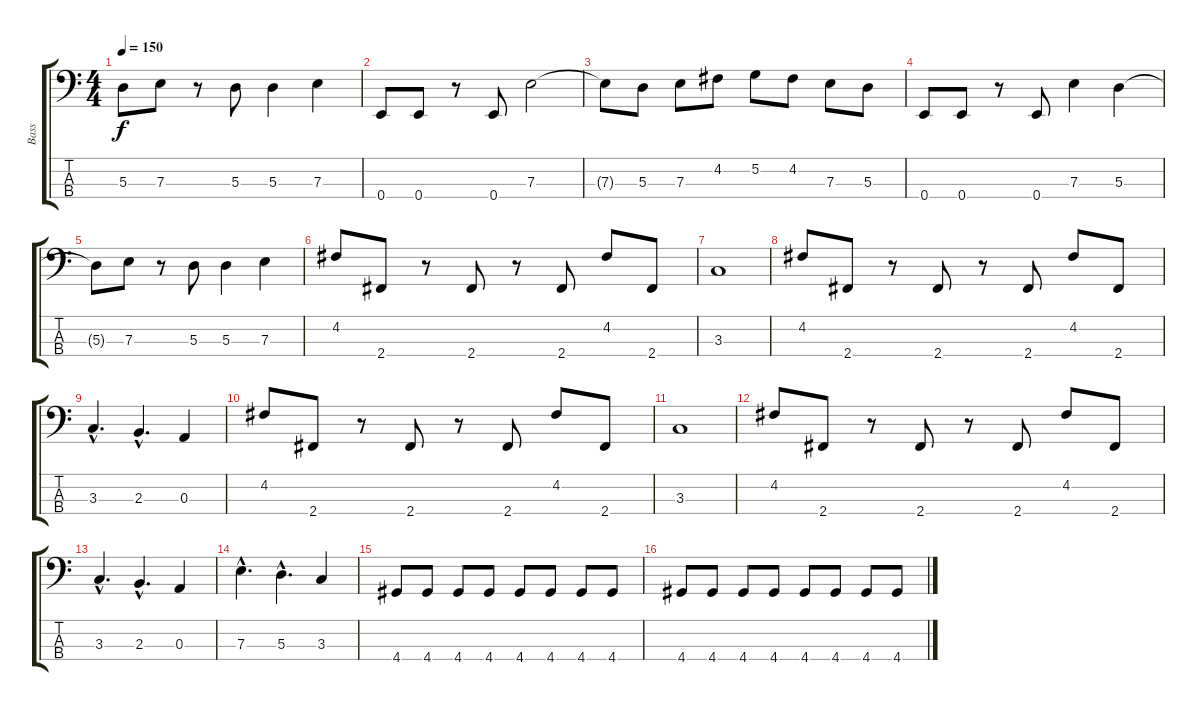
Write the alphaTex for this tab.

\track ("Bass" "Bass") {instrument electricbassfinger}
\staff {score tabs}
\tuning (G2 D2 A1 E1) {hide}
\ts (4 4)
\tempo 150
\clef f4
\ks c
5.3{t}.8{dy f} 7.3.8 r.8 5.3.8 5.3.4 7.3.4 |
0.4.8 0.4.8 r.8 0.4.8 7.3.2 |
7.3{t}.8 5.3.8 7.3.8 4.2.8 5.2.8 4.2.8 7.3.8 5.3.8 |
0.4.8 0.4.8 r.8 0.4.8 7.3.4 5.3.4 |
5.3{t}.8 7.3.8 r.8 5.3.8 5.3.4 7.3.4 |
4.2.8 2.4.8 r.8 2.4.8 r.8 2.4.8 4.2.8 2.4.8 |
3.3.1 |
4.2.8 2.4.8 r.8 2.4.8 r.8 2.4.8 4.2.8 2.4.8 |
3.3{hac}.4{d} 2.3{hac}.4{d} 0.3.4 |
4.2.8 2.4.8 r.8 2.4.8 r.8 2.4.8 4.2.8 2.4.8 |
3.3.1 |
4.2.8 2.4.8 r.8 2.4.8 r.8 2.4.8 4.2.8 2.4.8 |
3.3{hac}.4{d} 2.3{hac}.4{d} 0.3.4 |
7.3{hac}.4{d} 5.3{hac}.4{d} 3.3.4 |
4.4.8 4.4.8 4.4.8 4.4.8 4.4.8 4.4.8 4.4.8 4.4.8 |
4.4.8 4.4.8 4.4.8 4.4.8 4.4.8 4.4.8 4.4.8 4.4.8
